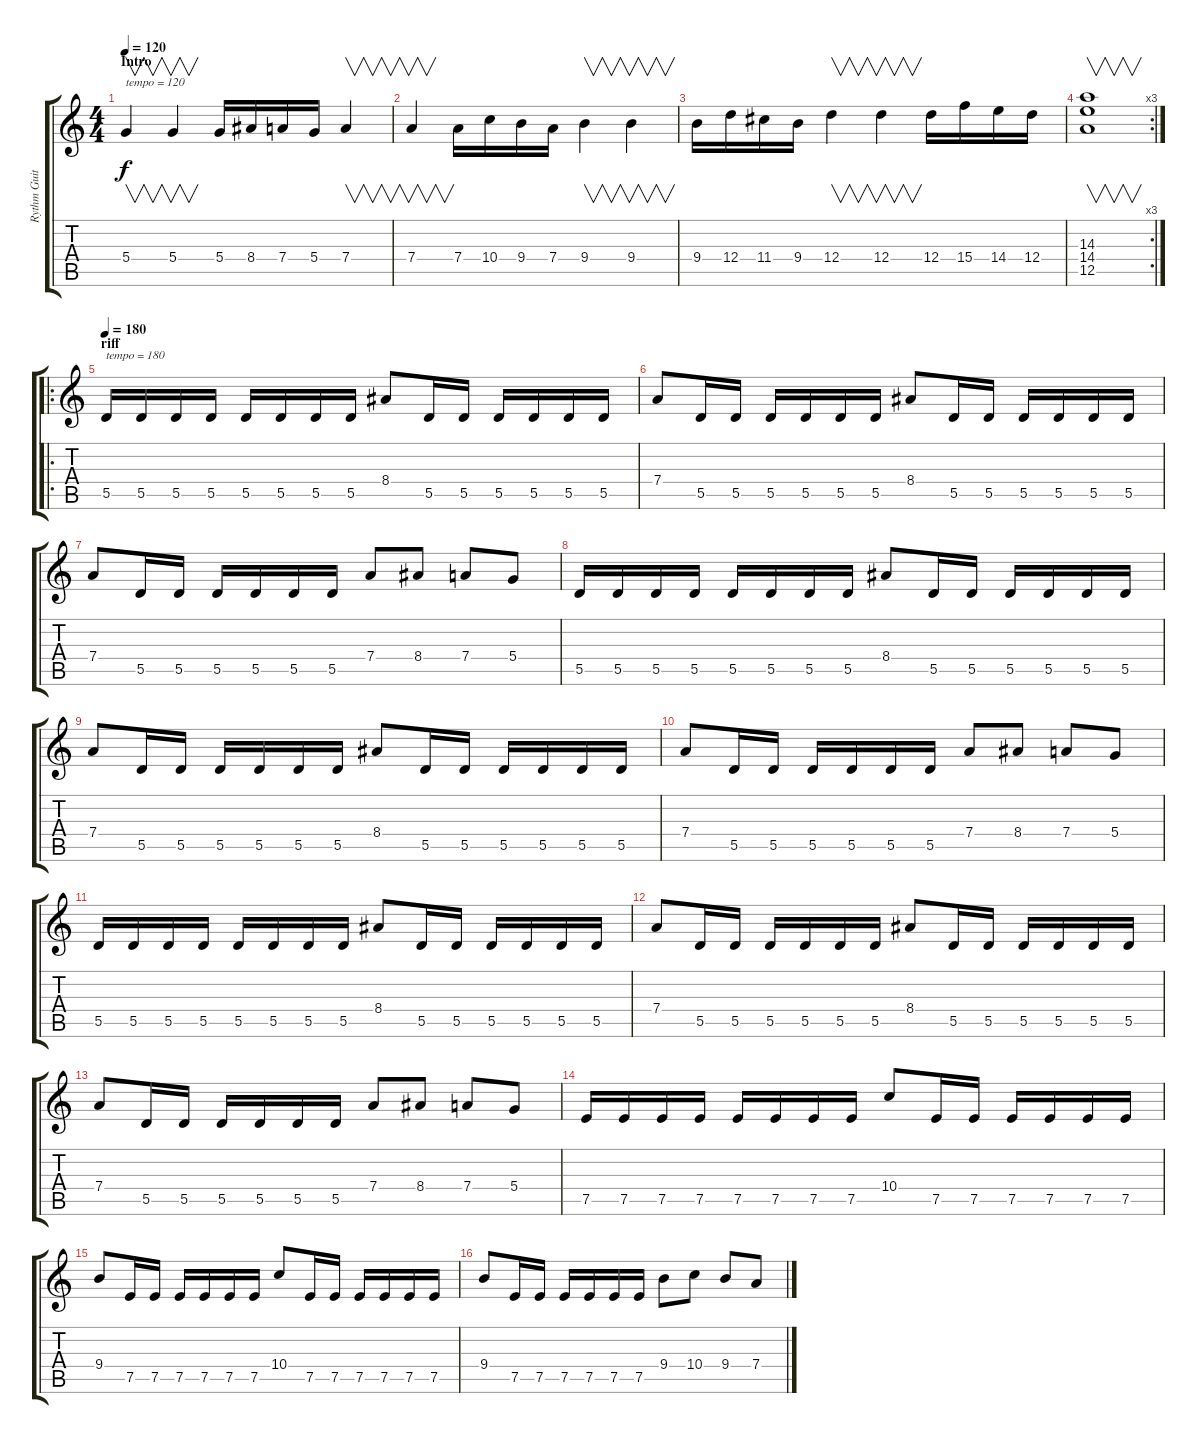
\track ("Rythm Guitar" "Rythm Guit") {instrument distortionguitar}
\staff {score tabs}
\tuning (E4 B3 G3 D3 A2 E2) {hide}
\ts (4 4)
\section ("" "Intro")
\tempo 120
\clef g2
\ks c
5.4.4{v txt "tempo = 120" dy f instrument distortionguitar} 5.4.4{v} 5.4.16 8.4.16 7.4.16 5.4.16 7.4.4{v} |
7.4.4{v} 7.4.16 10.4.16 9.4.16 7.4.16 9.4.4{v} 9.4.4{v} |
9.4.16 12.4.16 11.4.16 9.4.16 12.4.4{v} 12.4.4{v} 12.4.16 15.4.16 14.4.16 12.4.16 |
\rc 3
(14.3 14.4 12.5).1{v} |
\ro
\section ("" "riff")
\tempo 180
5.5.16{txt "tempo = 180"} 5.5.16 5.5.16 5.5.16 5.5.16 5.5.16 5.5.16 5.5.16 8.4.8 5.5.16 5.5.16 5.5.16 5.5.16 5.5.16 5.5.16 |
7.4.8 5.5.16 5.5.16 5.5.16 5.5.16 5.5.16 5.5.16 8.4.8 5.5.16 5.5.16 5.5.16 5.5.16 5.5.16 5.5.16 |
7.4.8 5.5.16 5.5.16 5.5.16 5.5.16 5.5.16 5.5.16 7.4.8 8.4.8 7.4.8 5.4.8 |
5.5.16 5.5.16 5.5.16 5.5.16 5.5.16 5.5.16 5.5.16 5.5.16 8.4.8 5.5.16 5.5.16 5.5.16 5.5.16 5.5.16 5.5.16 |
7.4.8 5.5.16 5.5.16 5.5.16 5.5.16 5.5.16 5.5.16 8.4.8 5.5.16 5.5.16 5.5.16 5.5.16 5.5.16 5.5.16 |
7.4.8 5.5.16 5.5.16 5.5.16 5.5.16 5.5.16 5.5.16 7.4.8 8.4.8 7.4.8 5.4.8 |
5.5.16 5.5.16 5.5.16 5.5.16 5.5.16 5.5.16 5.5.16 5.5.16 8.4.8 5.5.16 5.5.16 5.5.16 5.5.16 5.5.16 5.5.16 |
7.4.8 5.5.16 5.5.16 5.5.16 5.5.16 5.5.16 5.5.16 8.4.8 5.5.16 5.5.16 5.5.16 5.5.16 5.5.16 5.5.16 |
7.4.8 5.5.16 5.5.16 5.5.16 5.5.16 5.5.16 5.5.16 7.4.8 8.4.8 7.4.8 5.4.8 |
7.5.16 7.5.16 7.5.16 7.5.16 7.5.16 7.5.16 7.5.16 7.5.16 10.4.8 7.5.16 7.5.16 7.5.16 7.5.16 7.5.16 7.5.16 |
9.4.8 7.5.16 7.5.16 7.5.16 7.5.16 7.5.16 7.5.16 10.4.8 7.5.16 7.5.16 7.5.16 7.5.16 7.5.16 7.5.16 |
9.4.8 7.5.16 7.5.16 7.5.16 7.5.16 7.5.16 7.5.16 9.4.8 10.4.8 9.4.8 7.4.8
